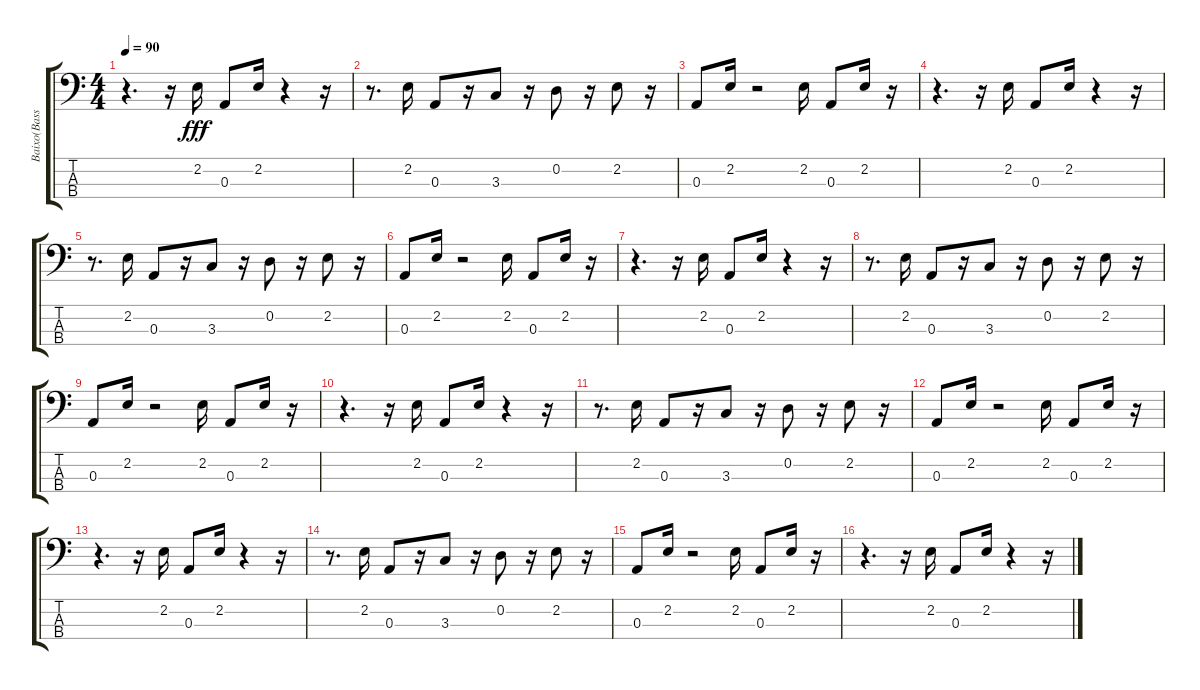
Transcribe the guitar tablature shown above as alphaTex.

\track ("Baixo(Bass)" "Baixo(Bass") {instrument fretlessbass}
\staff {score tabs}
\tuning (G2 D2 A1 E1) {hide}
\ts (4 4)
\tempo 90
\clef f4
\ks c
r.4{d dy fff} r.16 2.2.16 0.3.8 2.2.16 r.4 r.16 |
r.8{d} 2.2.16 0.3.8 r.16 3.3.8 r.16 0.2.8 r.16 2.2.8 r.16 |
0.3.8 2.2.16 r.2 2.2.16 0.3.8 2.2.16 r.16 |
r.4{d} r.16 2.2.16 0.3.8 2.2.16 r.4 r.16 |
r.8{d} 2.2.16 0.3.8 r.16 3.3.8 r.16 0.2.8 r.16 2.2.8 r.16 |
0.3.8 2.2.16 r.2 2.2.16 0.3.8 2.2.16 r.16 |
r.4{d} r.16 2.2.16 0.3.8 2.2.16 r.4 r.16 |
r.8{d} 2.2.16 0.3.8 r.16 3.3.8 r.16 0.2.8 r.16 2.2.8 r.16 |
0.3.8 2.2.16 r.2 2.2.16 0.3.8 2.2.16 r.16 |
r.4{d} r.16 2.2.16 0.3.8 2.2.16 r.4 r.16 |
r.8{d} 2.2.16 0.3.8 r.16 3.3.8 r.16 0.2.8 r.16 2.2.8 r.16 |
0.3.8 2.2.16 r.2 2.2.16 0.3.8 2.2.16 r.16 |
r.4{d} r.16 2.2.16 0.3.8 2.2.16 r.4 r.16 |
r.8{d} 2.2.16 0.3.8 r.16 3.3.8 r.16 0.2.8 r.16 2.2.8 r.16 |
0.3.8 2.2.16 r.2 2.2.16 0.3.8 2.2.16 r.16 |
r.4{d} r.16 2.2.16 0.3.8 2.2.16 r.4 r.16
